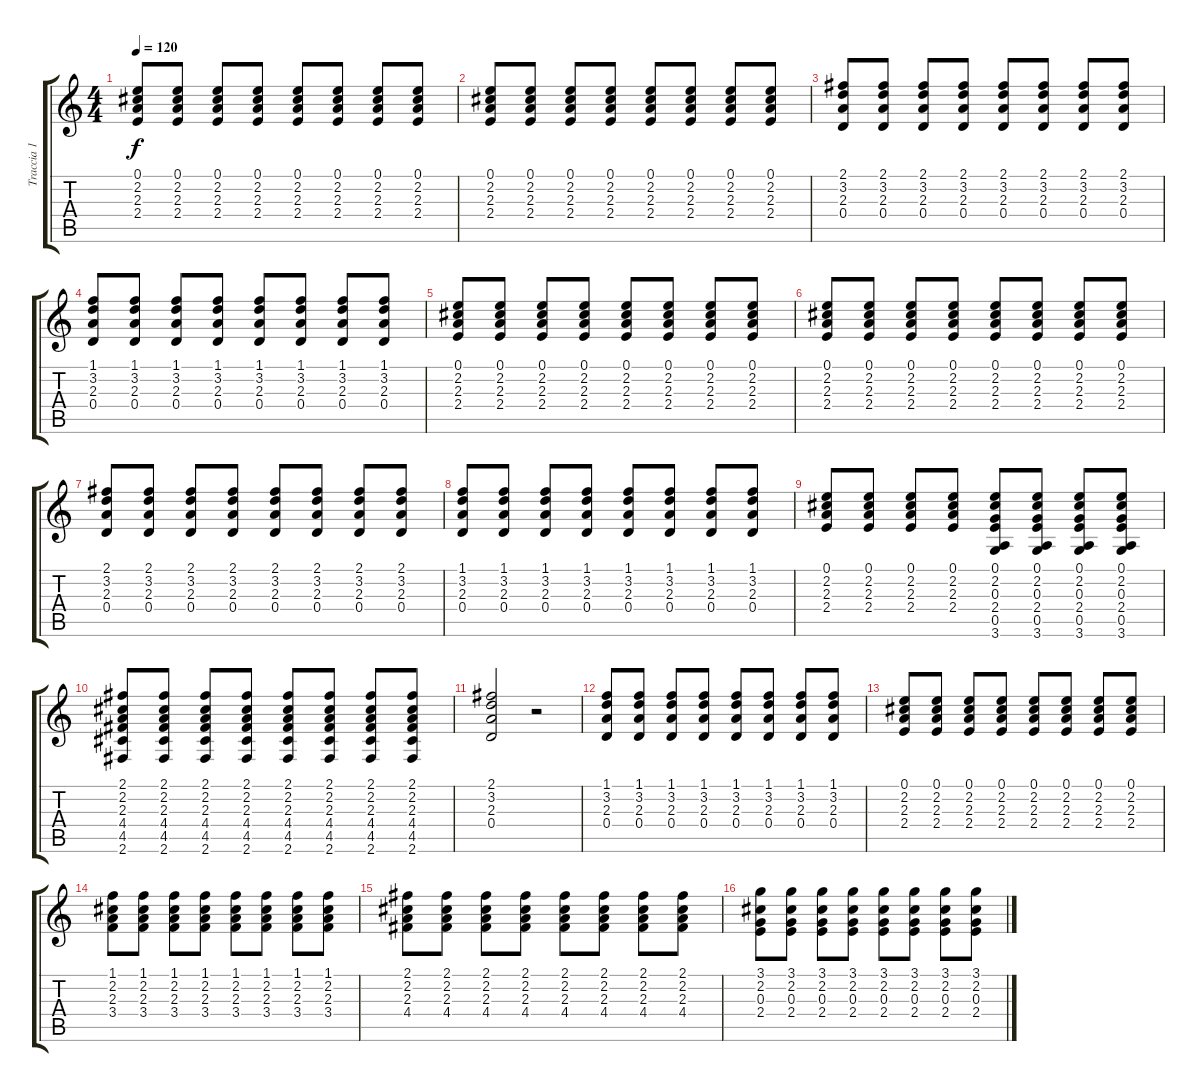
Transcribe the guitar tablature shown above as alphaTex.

\track ("Traccia 1" "Traccia 1") {instrument electricguitarclean}
\staff {score tabs}
\tuning (E4 B3 G3 D3 A2 E2) {hide}
\ts (4 4)
\tempo 120
\clef g2
\ks c
(0.1 2.2 2.3 2.4).8{dy f} (0.1 2.2 2.3 2.4).8 (0.1 2.2 2.3 2.4).8 (0.1 2.2 2.3 2.4).8 (0.1 2.2 2.3 2.4).8 (0.1 2.2 2.3 2.4).8 (0.1 2.2 2.3 2.4).8 (0.1 2.2 2.3 2.4).8 |
(0.1 2.2 2.3 2.4).8 (0.1 2.2 2.3 2.4).8 (0.1 2.2 2.3 2.4).8 (0.1 2.2 2.3 2.4).8 (0.1 2.2 2.3 2.4).8 (0.1 2.2 2.3 2.4).8 (0.1 2.2 2.3 2.4).8 (0.1 2.2 2.3 2.4).8 |
(2.1 3.2 2.3 0.4).8 (2.1 3.2 2.3 0.4).8 (2.1 3.2 2.3 0.4).8 (2.1 3.2 2.3 0.4).8 (2.1 3.2 2.3 0.4).8 (2.1 3.2 2.3 0.4).8 (2.1 3.2 2.3 0.4).8 (2.1 3.2 2.3 0.4).8 |
(1.1 3.2 2.3 0.4).8 (1.1 3.2 2.3 0.4).8 (1.1 3.2 2.3 0.4).8 (1.1 3.2 2.3 0.4).8 (1.1 3.2 2.3 0.4).8 (1.1 3.2 2.3 0.4).8 (1.1 3.2 2.3 0.4).8 (1.1 3.2 2.3 0.4).8 |
(0.1 2.2 2.3 2.4).8 (0.1 2.2 2.3 2.4).8 (0.1 2.2 2.3 2.4).8 (0.1 2.2 2.3 2.4).8 (0.1 2.2 2.3 2.4).8 (0.1 2.2 2.3 2.4).8 (0.1 2.2 2.3 2.4).8 (0.1 2.2 2.3 2.4).8 |
(0.1 2.2 2.3 2.4).8 (0.1 2.2 2.3 2.4).8 (0.1 2.2 2.3 2.4).8 (0.1 2.2 2.3 2.4).8 (0.1 2.2 2.3 2.4).8 (0.1 2.2 2.3 2.4).8 (0.1 2.2 2.3 2.4).8 (0.1 2.2 2.3 2.4).8 |
(2.1 3.2 2.3 0.4).8 (2.1 3.2 2.3 0.4).8 (2.1 3.2 2.3 0.4).8 (2.1 3.2 2.3 0.4).8 (2.1 3.2 2.3 0.4).8 (2.1 3.2 2.3 0.4).8 (2.1 3.2 2.3 0.4).8 (2.1 3.2 2.3 0.4).8 |
(1.1 3.2 2.3 0.4).8 (1.1 3.2 2.3 0.4).8 (1.1 3.2 2.3 0.4).8 (1.1 3.2 2.3 0.4).8 (1.1 3.2 2.3 0.4).8 (1.1 3.2 2.3 0.4).8 (1.1 3.2 2.3 0.4).8 (1.1 3.2 2.3 0.4).8 |
(0.1 2.2 2.3 2.4).8 (0.1 2.2 2.3 2.4).8 (0.1 2.2 2.3 2.4).8 (0.1 2.2 2.3 2.4).8 (0.1 2.2 0.3 2.4 0.5 3.6).8 (0.1 2.2 0.3 2.4 0.5 3.6).8 (0.1 2.2 0.3 2.4 0.5 3.6).8 (0.1 2.2 0.3 2.4 0.5 3.6).8 |
(2.1 2.2 2.3 4.4 4.5 2.6).8 (2.1 2.2 2.3 4.4 4.5 2.6).8 (2.1 2.2 2.3 4.4 4.5 2.6).8 (2.1 2.2 2.3 4.4 4.5 2.6).8 (2.1 2.2 2.3 4.4 4.5 2.6).8 (2.1 2.2 2.3 4.4 4.5 2.6).8 (2.1 2.2 2.3 4.4 4.5 2.6).8 (2.1 2.2 2.3 4.4 4.5 2.6).8 |
(2.1 3.2 2.3 0.4).2 r.2 |
(1.1 3.2 2.3 0.4).8 (1.1 3.2 2.3 0.4).8 (1.1 3.2 2.3 0.4).8 (1.1 3.2 2.3 0.4).8 (1.1 3.2 2.3 0.4).8 (1.1 3.2 2.3 0.4).8 (1.1 3.2 2.3 0.4).8 (1.1 3.2 2.3 0.4).8 |
(0.1 2.2 2.3 2.4).8 (0.1 2.2 2.3 2.4).8 (0.1 2.2 2.3 2.4).8 (0.1 2.2 2.3 2.4).8 (0.1 2.2 2.3 2.4).8 (0.1 2.2 2.3 2.4).8 (0.1 2.2 2.3 2.4).8 (0.1 2.2 2.3 2.4).8 |
(1.1 2.2 2.3 3.4).8 (1.1 2.2 2.3 3.4).8 (1.1 2.2 2.3 3.4).8 (1.1 2.2 2.3 3.4).8 (1.1 2.2 2.3 3.4).8 (1.1 2.2 2.3 3.4).8 (1.1 2.2 2.3 3.4).8 (1.1 2.2 2.3 3.4).8 |
(2.1 2.2 2.3 4.4).8 (2.1 2.2 2.3 4.4).8 (2.1 2.2 2.3 4.4).8 (2.1 2.2 2.3 4.4).8 (2.1 2.2 2.3 4.4).8 (2.1 2.2 2.3 4.4).8 (2.1 2.2 2.3 4.4).8 (2.1 2.2 2.3 4.4).8 |
(3.1 2.2 0.3 2.4).8 (3.1 2.2 0.3 2.4).8 (3.1 2.2 0.3 2.4).8 (3.1 2.2 0.3 2.4).8 (3.1 2.2 0.3 2.4).8 (3.1 2.2 0.3 2.4).8 (3.1 2.2 0.3 2.4).8 (3.1 2.2 0.3 2.4).8
